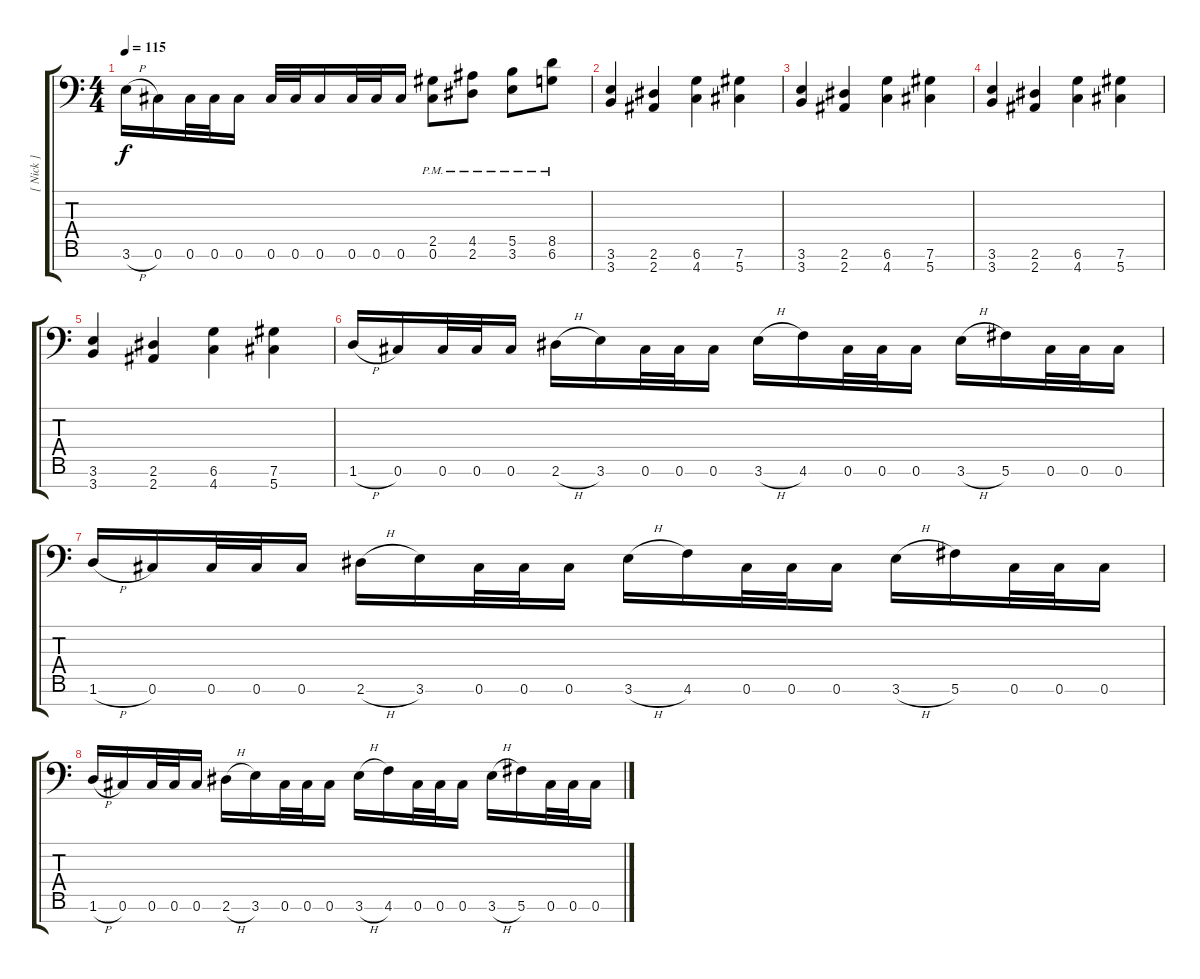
\track ("[ Nick ]" "[ Nick ]") {instrument overdrivenguitar}
\staff {score tabs}
\tuning (Db4 Ab3 E3 B2 Gb2 Db2 Ab1) {hide}
\ts (4 4)
\tempo 115
\clef f4
\ks c
3.6{h}.16{dy f} 0.6.16 0.6.32 0.6.32 0.6.16 0.6.32 0.6.32 0.6.16 0.6.32 0.6.32 0.6.16 (2.5{pm} 0.6{pm}).8 (4.5{pm} 2.6{pm}).8 (5.5{pm} 3.6{pm}).8 (8.5{pm} 6.6{pm}).8 |
(3.6 3.7).4 (2.6 2.7).4 (6.6 4.7).4 (7.6 5.7).4 |
(3.6 3.7).4 (2.6 2.7).4 (6.6 4.7).4 (7.6 5.7).4 |
(3.6 3.7).4 (2.6 2.7).4 (6.6 4.7).4 (7.6 5.7).4 |
(3.6 3.7).4 (2.6 2.7).4 (6.6 4.7).4 (7.6 5.7).4 |
1.6{h}.16 0.6.16 0.6.32 0.6.32 0.6.16 2.6{h}.16 3.6.16 0.6.32 0.6.32 0.6.16 3.6{h}.16 4.6.16 0.6.32 0.6.32 0.6.16 3.6{h}.16 5.6.16 0.6.32 0.6.32 0.6.16 |
1.6{h}.16 0.6.16 0.6.32 0.6.32 0.6.16 2.6{h}.16 3.6.16 0.6.32 0.6.32 0.6.16 3.6{h}.16 4.6.16 0.6.32 0.6.32 0.6.16 3.6{h}.16 5.6.16 0.6.32 0.6.32 0.6.16 |
1.6{h}.16 0.6.16 0.6.32 0.6.32 0.6.16 2.6{h}.16 3.6.16 0.6.32 0.6.32 0.6.16 3.6{h}.16 4.6.16 0.6.32 0.6.32 0.6.16 3.6{h}.16 5.6.16 0.6.32 0.6.32 0.6.16
